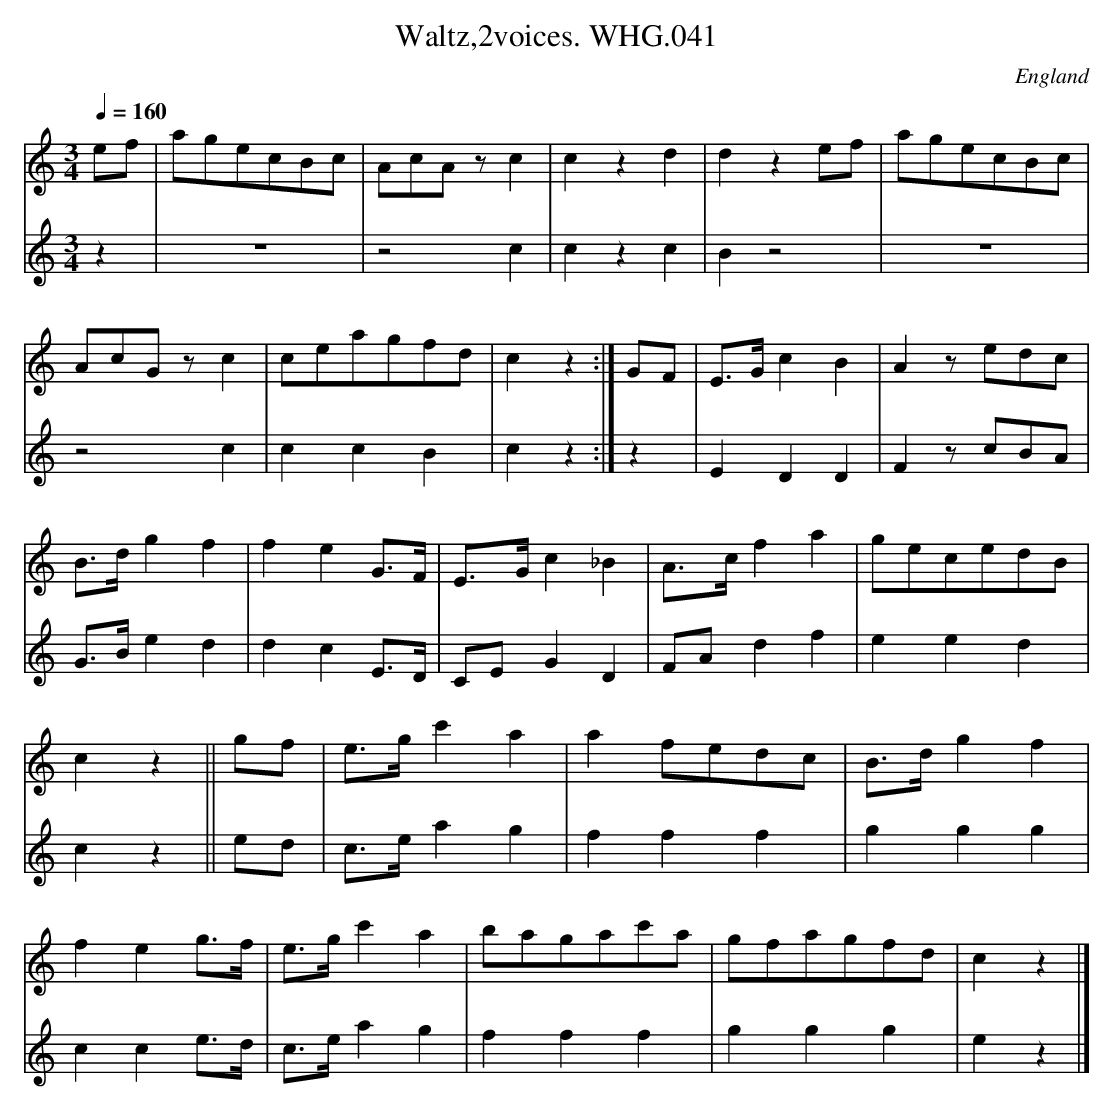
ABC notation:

X:1
T:Waltz,2voices. WHG.041
L:1/8
M:3/4
O:England
Q:1/4=160
K:C
[V:1]ef|agecBc|AcA zc2|c2z2 d2|d2z2 ef|\
[V:2]z2|z6|z4c2|c2z2c2|B2z4|\
[V:1]agecBc|AcG zc2|ceagfd|c2z2:|\
[V:2]z6|z4c2|c2c2B2|c2z2:|\
[V:1]GF|E>Gc2B2|A2zedc|B>dg2f2|f2e2G>F|\
[V:2]z2|E2D2D2|F2zcBA|G>Be2d2|d2c2E>D|\
[V:1]E>Gc2 _B2|A>cf2 a2|gecedB|c2z2||\
[V:2]CE G2D2|FA d2f2|e2e2 d2|c2z2||
[V:1]gf|e>gc'2a2|a2 fedc|B>dg2f2|f2e2g>f|\
[V:2]ed|c>ea2g2|f2f2f2|g2g2g2|c2c2e>d|\
[V:1]e>gc'2a2|bagac'a|gfagfd|c2z2|]
[V:2]c>ea2g2|f2f2f2|g2g2g2|e2z2|]
